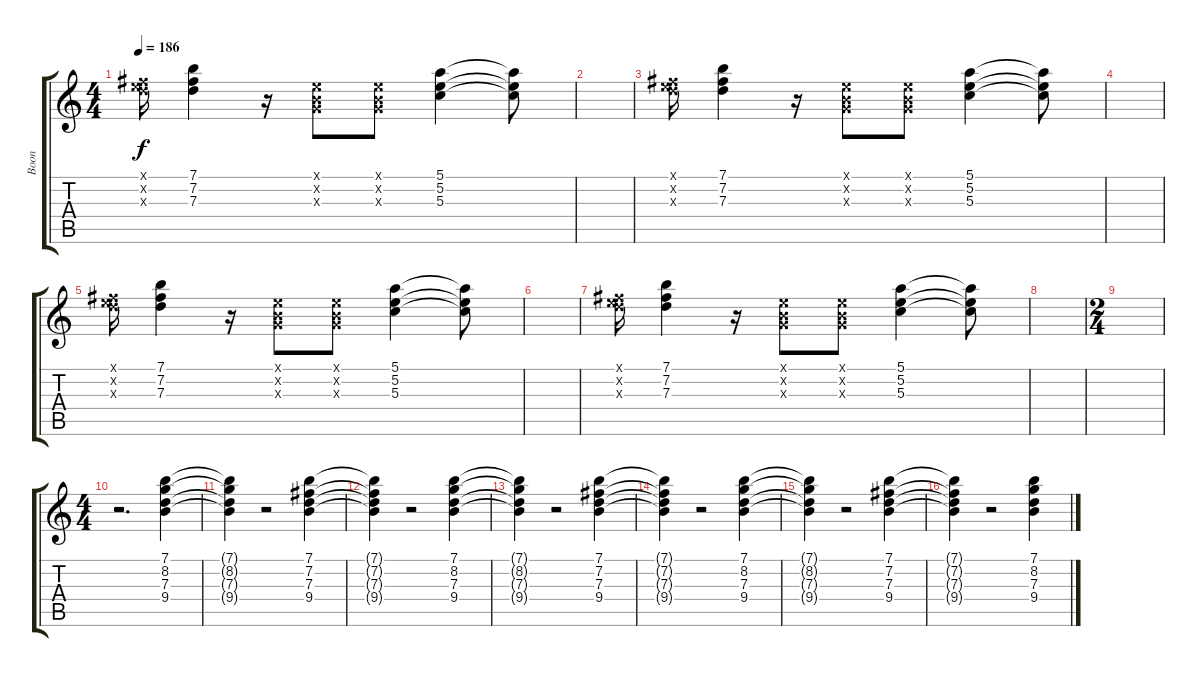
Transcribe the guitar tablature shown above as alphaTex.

\track ("Boon" "Boon") {instrument electricguitarclean}
\staff {score tabs}
\tuning (E4 B3 G3 D3 A2 E2) {hide}
\ts (4 4)
\tempo 186
\clef g2
\ks c
(0.1{x} 7.2{x} 7.3{x}).16{dy f} (7.1 7.2 7.3).4 r.16 (0.1{x} 0.2{x} 0.3{x}).8{beam merge} (0.1{x} 0.2{x} 0.3{x}).8 (5.1 5.2 5.3).4 (5.1{t} 5.2{t} 5.3{t}).8 |
|
(0.1{x} 7.2{x} 7.3{x}).16 (7.1 7.2 7.3).4 r.16 (0.1{x} 0.2{x} 0.3{x}).8{beam merge} (0.1{x} 0.2{x} 0.3{x}).8 (5.1 5.2 5.3).4 (5.1{t} 5.2{t} 5.3{t}).8 |
|
(0.1{x} 7.2{x} 7.3{x}).16 (7.1 7.2 7.3).4 r.16 (0.1{x} 0.2{x} 0.3{x}).8{beam merge} (0.1{x} 0.2{x} 0.3{x}).8 (5.1 5.2 5.3).4 (5.1{t} 5.2{t} 5.3{t}).8 |
|
(0.1{x} 7.2{x} 7.3{x}).16 (7.1 7.2 7.3).4 r.16 (0.1{x} 0.2{x} 0.3{x}).8{beam merge} (0.1{x} 0.2{x} 0.3{x}).8 (5.1 5.2 5.3).4 (5.1{t} 5.2{t} 5.3{t}).8 |
|
\ts (2 4)
|
\ts (4 4)
r.2{d} (7.1 8.2 7.3 9.4).4 |
(7.1{t} 8.2{t} 7.3{t} 9.4{t}).4 r.2 (7.1 7.2 7.3 9.4).4 |
(7.1{t} 7.2{t} 7.3{t} 9.4{t}).4 r.2 (7.1 8.2 7.3 9.4).4 |
(7.1{t} 8.2{t} 7.3{t} 9.4{t}).4 r.2 (7.1 7.2 7.3 9.4).4 |
(7.1{t} 7.2{t} 7.3{t} 9.4{t}).4 r.2 (7.1 8.2 7.3 9.4).4 |
(7.1{t} 8.2{t} 7.3{t} 9.4{t}).4 r.2 (7.1 7.2 7.3 9.4).4 |
(7.1{t} 7.2{t} 7.3{t} 9.4{t}).4 r.2 (7.1 8.2 7.3 9.4).4
